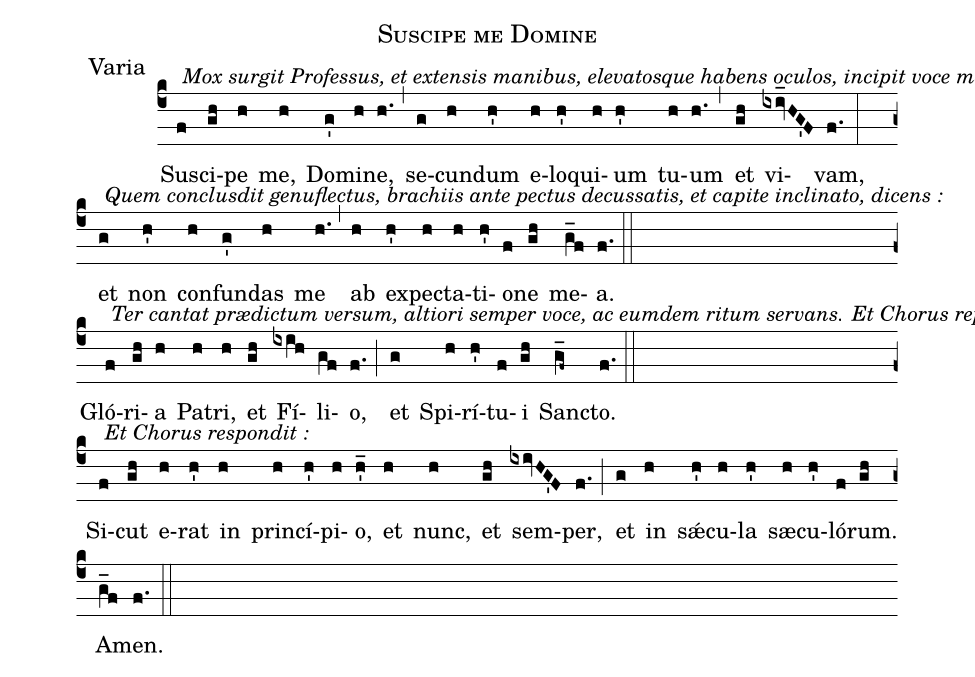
name:Suscipe me Domine;
office-part:Varia;
%%
(c4)<alt> Mox surgit Professus, et extensis manibus, elevatosque habens oculos, incipit voce mediocri versum sequentem : </alt> Sus(f)ci(gh)pe(h) me,(h) Do(g')mi(h)ne,(h.) (,) se(g)cun(h)dum(h') e(h)lo(h')qui(h)um(h') tu(h)um(h.) (,) et(gh) vi(ixiv_HG'F)vam,(f.) (:Z) <alt> Quem conclusdit genuflectus, brachiis ante pectus decussatis, et capite inclinato, dicens :</alt> et(g) non(h') con(h)fun(g')das(h) me(h.) (,) ab(h) ex(h')pec(h)ta(h)ti(h')o(f)ne(gh) me(g_f)a.(f.) (::Z)
<alt> Ter cantat prædictum versum, altiori semper voce, ac eumdem ritum servans. Et Chorus repetit toties quoties, sub eodem tono, Professo interea genuflexo et inclinate manente. Ultima vice, Cantores subdunt :</alt>Gló(f)ri(gh)a(h) Pa(h)tri,(h) et(gh) Fí(ixih)li(gf)o,(f.) (;) et(g) Spi(h)rí(h')tu(f)i(gh) San(g_f~)cto.(f.) (::Z) <alt> Et Chorus respondit :</alt>Si(f)cut(gh) e(h)rat(h') in(h) prin(h)cí(h')pi(h)o,(h'_) et(h) nunc,(h) et(gh) sem(ixivHG'F)per,(f.) (;) et(g) in(h) sǽ(h')cu(h)la(h') sæ(h)cu(h')ló(f)rum.(gh) A(g_f)men.(f.) (::)
